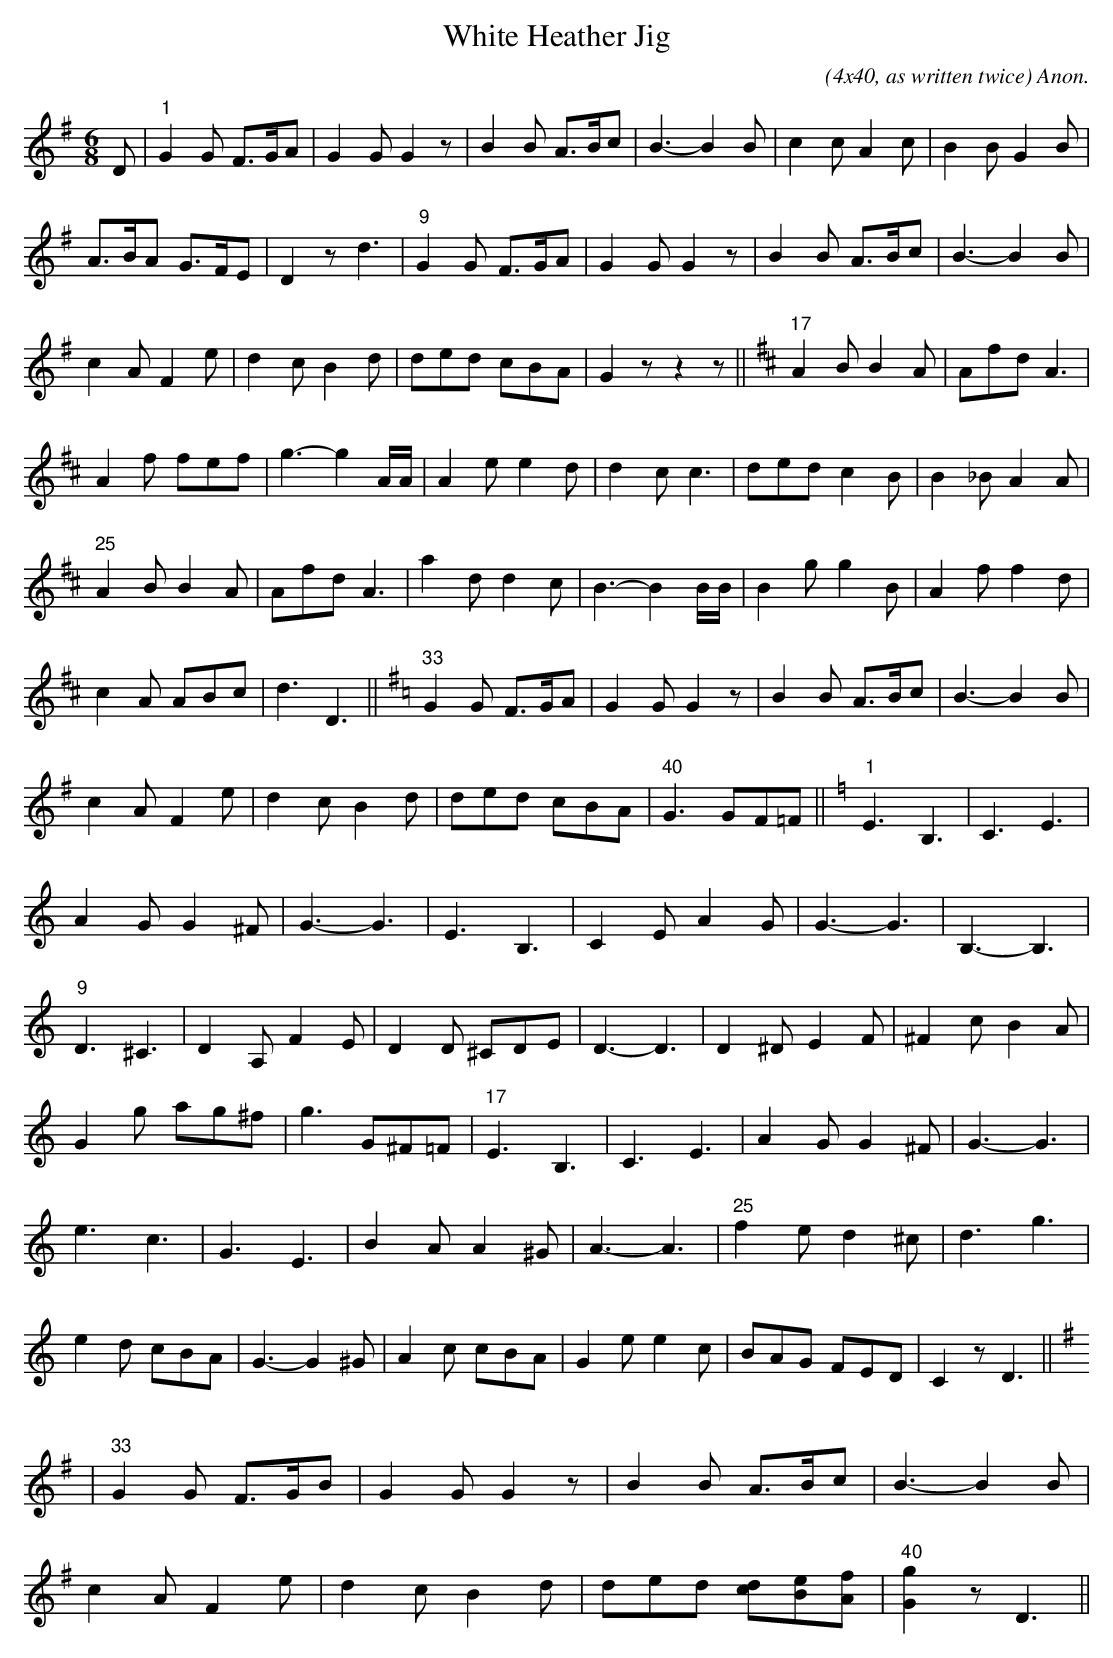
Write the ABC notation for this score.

X:1
T:White Heather Jig
M:6/8
L:1/8
C:(4x40, as written twice) Anon.
K:G
D|"1"G2 G F>GA|G2 G G2 z|B2 B A>Bc|B3-B2 B|
c2 c A2 c|B2 B G2 B|!A>BA G>FE|D2 z d3|
"9"G2 G F>GA|G2 G G2 z|B2 B A>Bc|B3-B2 B|!
c2 A F2 e|d2 c B2 d|ded cBA|G2 z z2 z||
K:D
"17"A2 B B2 A|Afd A3|!A2 f fef|g3-g2 A/2A/2|
A2 e e2 d|d2 c c3|ded c2 B|B2 _B A2 A|!
"25"A2 B B2 A|Afd A3|a2 d d2 c|B3-B2 B/2B/2|
B2 g g2 B|A2 f f2 d|!c2 A ABc|d3 D3||
K:G
"33"G2 G F>GA|G2 G G2 z|B2 B A>Bc|B3-B2 B|!
c2 A F2e|d2 c B2 d|ded cBA|"40"G3 GF=F||
K:C
"1"E3 B,3|C3 E3|!A2 G G2 ^F|G3-G3|
E3 B,3|C2 E A2 G|G3-G3|B,3-B,3|!
"9"D3 ^C3|D2 A, F2 E|D2 D ^CDE|D3-D3|
D2 ^D E2 F|^F2 c B2 A|!G2 g ag^f|g3 G^F=F|
"17"E3 B,3|C3 E3|A2 G G2 ^F|G3-G3|!
e3 c3|G3 E3|B2 A A2 ^G|A3-A3|
"25"f2 e d2 ^c|d3 g3|!e2 d cBA|G3-G2 ^G|
A2 c cBA|G2 e e2 c|BAG FED|C2 z D3 ||!
K:G
| "33"G2 G F>GB|G2 G G2 z|B2 B A>Bc|B3-B2 B|!
c2 A F2 e|d2 c B2 d|ded [cd][Be][Af]|"40"[G2g2] z D3||!
